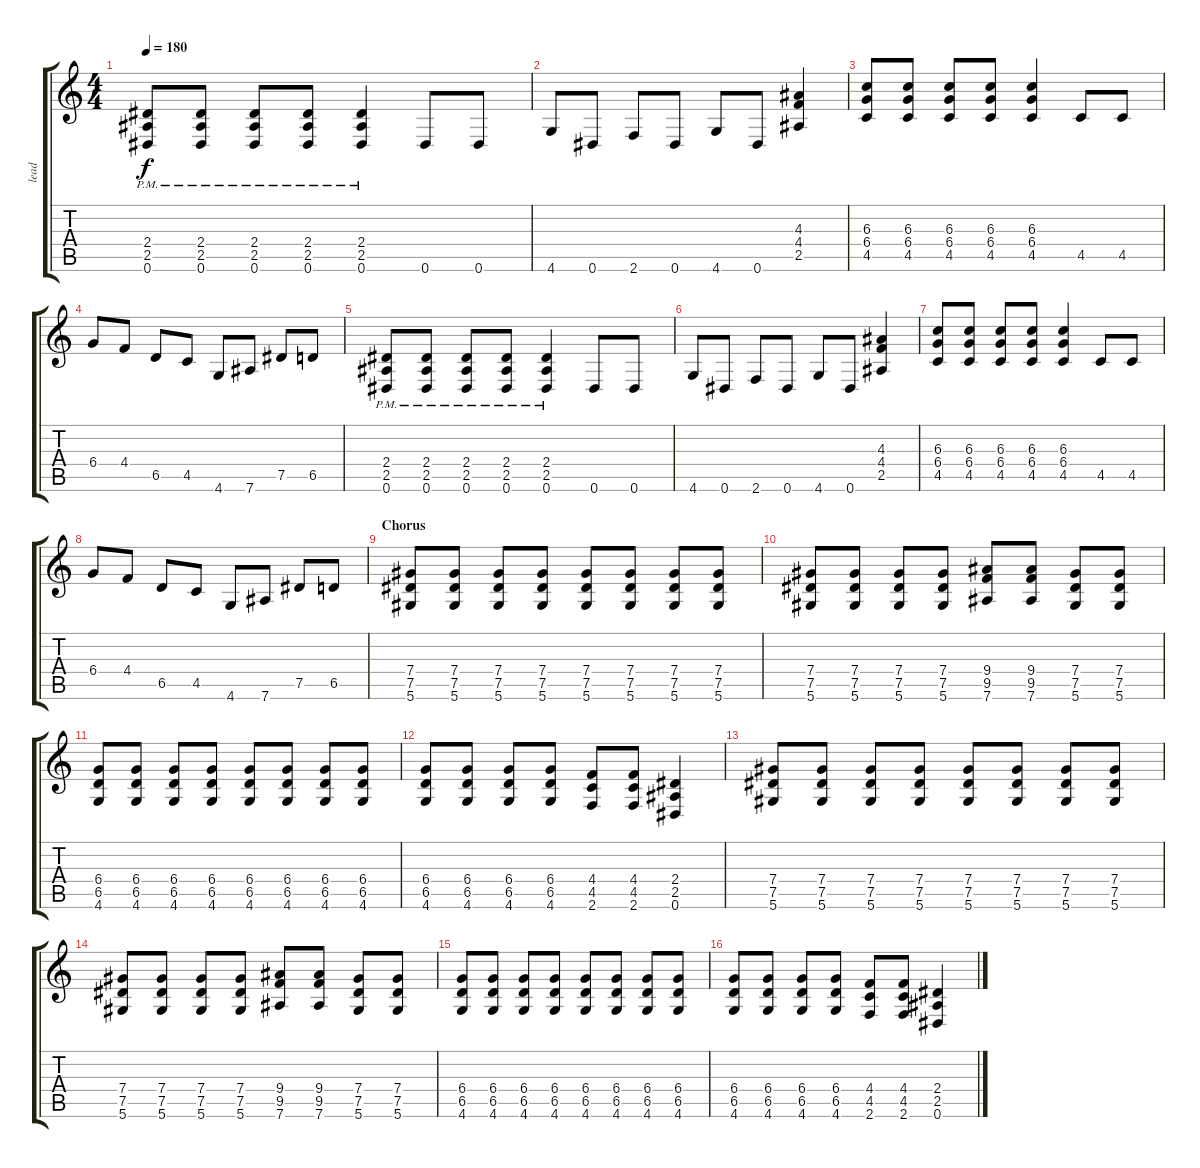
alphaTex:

\track ("lead" "lead") {instrument distortionguitar}
\staff {score tabs}
\tuning (Eb4 Bb3 Gb3 Db3 Ab2 Eb2) {hide}
\ts (4 4)
\tempo 180
\clef g2
\ks c
(2.4 2.5 0.6{pm}).8{dy f} (2.4 2.5 0.6{pm}).8 (2.4 2.5 0.6{pm}).8 (2.4 2.5 0.6{pm}).8 (2.4 2.5 0.6{pm}).4 0.6.8 0.6.8 |
4.6.8 0.6.8 2.6.8 0.6.8 4.6.8 0.6.8 (4.3 4.4 2.5).4 |
(6.3 6.4 4.5).8 (6.3 6.4 4.5).8 (6.3 6.4 4.5).8 (6.3 6.4 4.5).8 (6.3 6.4 4.5).4 4.5.8 4.5.8 |
6.4.8 4.4.8 6.5.8 4.5.8 4.6.8 7.6.8 7.5.8 6.5.8 |
(2.4 2.5 0.6{pm}).8 (2.4 2.5 0.6{pm}).8 (2.4 2.5 0.6{pm}).8 (2.4 2.5 0.6{pm}).8 (2.4 2.5 0.6{pm}).4 0.6.8 0.6.8 |
4.6.8 0.6.8 2.6.8 0.6.8 4.6.8 0.6.8 (4.3 4.4 2.5).4 |
(6.3 6.4 4.5).8 (6.3 6.4 4.5).8 (6.3 6.4 4.5).8 (6.3 6.4 4.5).8 (6.3 6.4 4.5).4 4.5.8 4.5.8 |
6.4.8 4.4.8 6.5.8 4.5.8 4.6.8 7.6.8 7.5.8 6.5.8 |
\section ("" "Chorus")
(7.4 7.5 5.6).8 (7.4 7.5 5.6).8 (7.4 7.5 5.6).8 (7.4 7.5 5.6).8 (7.4 7.5 5.6).8 (7.4 7.5 5.6).8 (7.4 7.5 5.6).8 (7.4 7.5 5.6).8 |
(7.4 7.5 5.6).8 (7.4 7.5 5.6).8 (7.4 7.5 5.6).8 (7.4 7.5 5.6).8 (9.4 9.5 7.6).8 (9.4 9.5 7.6).8 (7.4 7.5 5.6).8 (7.4 7.5 5.6).8 |
(6.4 6.5 4.6).8 (6.4 6.5 4.6).8 (6.4 6.5 4.6).8 (6.4 6.5 4.6).8 (6.4 6.5 4.6).8 (6.4 6.5 4.6).8 (6.4 6.5 4.6).8 (6.4 6.5 4.6).8 |
(6.4 6.5 4.6).8 (6.4 6.5 4.6).8 (6.4 6.5 4.6).8 (6.4 6.5 4.6).8 (4.4 4.5 2.6).8 (4.4 4.5 2.6).8 (2.4 2.5 0.6).4 |
(7.4 7.5 5.6).8 (7.4 7.5 5.6).8 (7.4 7.5 5.6).8 (7.4 7.5 5.6).8 (7.4 7.5 5.6).8 (7.4 7.5 5.6).8 (7.4 7.5 5.6).8 (7.4 7.5 5.6).8 |
(7.4 7.5 5.6).8 (7.4 7.5 5.6).8 (7.4 7.5 5.6).8 (7.4 7.5 5.6).8 (9.4 9.5 7.6).8 (9.4 9.5 7.6).8 (7.4 7.5 5.6).8 (7.4 7.5 5.6).8 |
(6.4 6.5 4.6).8 (6.4 6.5 4.6).8 (6.4 6.5 4.6).8 (6.4 6.5 4.6).8 (6.4 6.5 4.6).8 (6.4 6.5 4.6).8 (6.4 6.5 4.6).8 (6.4 6.5 4.6).8 |
(6.4 6.5 4.6).8 (6.4 6.5 4.6).8 (6.4 6.5 4.6).8 (6.4 6.5 4.6).8 (4.4 4.5 2.6).8 (4.4 4.5 2.6).8 (2.4 2.5 0.6).4
